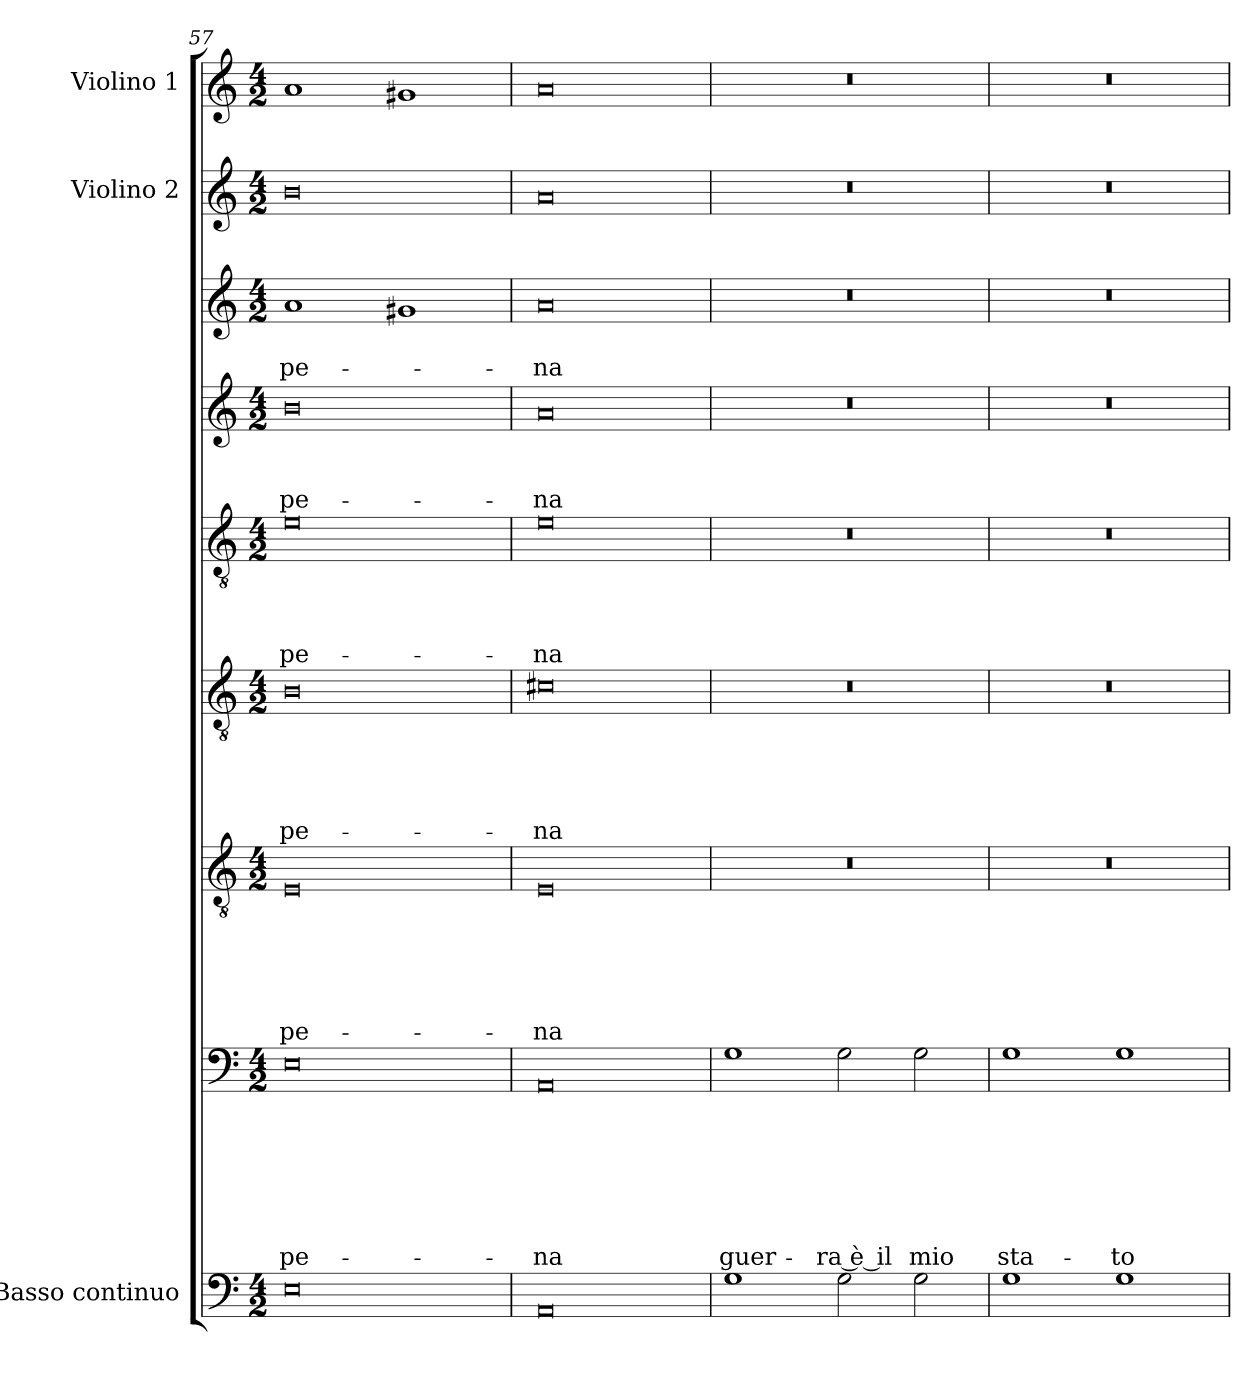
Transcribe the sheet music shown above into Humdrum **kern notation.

**kern	**kern	**text	**text	**text	**text	**text	**text	**text	**kern	**text	**text	**text	**text	**text	**text	**kern	**text	**text	**text	**text	**text	**kern	**text	**text	**text	**text	**kern	**text	**text	**text	**kern	**text	**text	**kern	**kern
*part9	*part8	*part8	*part8	*part8	*part8	*part8	*part8	*part8	*part7	*part7	*part7	*part7	*part7	*part7	*part7	*part6	*part6	*part6	*part6	*part6	*part6	*part5	*part5	*part5	*part5	*part5	*part4	*part4	*part4	*part4	*part3	*part3	*part3	*part2	*part1
*staff9	*staff8	*staff8	*staff8	*staff8	*staff8	*staff8	*staff8	*staff8	*staff7	*staff7	*staff7	*staff7	*staff7	*staff7	*staff7	*staff6	*staff6	*staff6	*staff6	*staff6	*staff6	*staff5	*staff5	*staff5	*staff5	*staff5	*staff4	*staff4	*staff4	*staff4	*staff3	*staff3	*staff3	*staff2	*staff1
*I"Basso continuo	*	*	*	*	*	*	*	*	*	*	*	*	*	*	*	*	*	*	*	*	*	*	*	*	*	*	*	*	*	*	*	*	*	*I"Violino 2	*I"Violino 1
*clefF4	*clefF4	*	*	*	*	*	*	*	*clefGv2	*	*	*	*	*	*	*clefGv2	*	*	*	*	*	*clefGv2	*	*	*	*	*clefG2	*	*	*	*clefG2	*	*	*clefG2	*clefG2
*k[]	*k[]	*	*	*	*	*	*	*	*k[]	*	*	*	*	*	*	*k[]	*	*	*	*	*	*k[]	*	*	*	*	*k[]	*	*	*	*k[]	*	*	*k[]	*k[]
*a:	*a:	*	*	*	*	*	*	*	*a:	*	*	*	*	*	*	*a:	*	*	*	*	*	*a:	*	*	*	*	*a:	*	*	*	*a:	*	*	*a:	*a:
*M4/2	*M4/2	*	*	*	*	*	*	*	*M4/2	*	*	*	*	*	*	*M4/2	*	*	*	*	*	*M4/2	*	*	*	*	*M4/2	*	*	*	*M4/2	*	*	*M4/2	*M4/2
=57	=57	=57	=57	=57	=57	=57	=57	=57	=57	=57	=57	=57	=57	=57	=57	=57	=57	=57	=57	=57	=57	=57	=57	=57	=57	=57	=57	=57	=57	=57	=57	=57	=57	=57	=57
!	!	!	!	!	!	!	!	!LO:LY:b	!	!	!	!	!	!	!LO:LY:b	!	!	!	!	!	!LO:LY:b	!	!	!	!	!LO:LY:b	!	!	!	!LO:LY:b	!	!	!LO:LY:b	!	!
0E	0E	.	.	.	.	.	.	pe-	0E	.	.	.	.	.	pe-	0B	.	.	.	.	pe-	0e	.	.	.	pe-	0b	.	.	pe-	1a	.	pe-	0b	1a
.	.	.	.	.	.	.	.	.	.	.	.	.	.	.	.	.	.	.	.	.	.	.	.	.	.	.	.	.	.	.	1g#X	.	.	.	1g#X
!!LO:PB:g=z
=58	=58	=58	=58	=58	=58	=58	=58	=58	=58	=58	=58	=58	=58	=58	=58	=58	=58	=58	=58	=58	=58	=58	=58	=58	=58	=58	=58	=58	=58	=58	=58	=58	=58	=58	=58
!	!	!	!	!	!	!	!	!LO:LY:b	!	!	!	!	!	!	!LO:LY:b	!	!	!	!	!	!LO:LY:b	!	!	!	!	!LO:LY:b	!	!	!	!LO:LY:b	!	!	!LO:LY:b	!	!
0AA	0AA	.	.	.	.	.	.	-na	0E	.	.	.	.	.	-na	0c#X	.	.	.	.	-na	0e	.	.	.	-na	0a	.	.	-na	0a	.	-na	0a	0a
=59	=59	=59	=59	=59	=59	=59	=59	=59	=59	=59	=59	=59	=59	=59	=59	=59	=59	=59	=59	=59	=59	=59	=59	=59	=59	=59	=59	=59	=59	=59	=59	=59	=59	=59	=59
!	!	!	!	!	!	!	!	!LO:LY:b	!	!	!	!	!	!	!	!	!	!	!	!	!	!	!	!	!	!	!	!	!	!	!	!	!	!	!
1G	1G	.	.	.	.	.	.	guer-	0r	.	.	.	.	.	.	0r	.	.	.	.	.	0r	.	.	.	.	0r	.	.	.	0r	.	.	0r	0r
!	!	!	!	!	!	!	!	!LO:LY:b	!	!	!	!	!	!	!	!	!	!	!	!	!	!	!	!	!	!	!	!	!	!	!	!	!	!	!
2G\	2G\	.	.	.	.	.	.	-ra è il	.	.	.	.	.	.	.	.	.	.	.	.	.	.	.	.	.	.	.	.	.	.	.	.	.	.	.
!	!	!	!	!	!	!	!	!LO:LY:b	!	!	!	!	!	!	!	!	!	!	!	!	!	!	!	!	!	!	!	!	!	!	!	!	!	!	!
2G\	2G\	.	.	.	.	.	.	mio	.	.	.	.	.	.	.	.	.	.	.	.	.	.	.	.	.	.	.	.	.	.	.	.	.	.	.
=60	=60	=60	=60	=60	=60	=60	=60	=60	=60	=60	=60	=60	=60	=60	=60	=60	=60	=60	=60	=60	=60	=60	=60	=60	=60	=60	=60	=60	=60	=60	=60	=60	=60	=60	=60
!	!	!	!	!	!	!	!	!LO:LY:b	!	!	!	!	!	!	!	!	!	!	!	!	!	!	!	!	!	!	!	!	!	!	!	!	!	!	!
1G	1G	.	.	.	.	.	.	sta-	0r	.	.	.	.	.	.	0r	.	.	.	.	.	0r	.	.	.	.	0r	.	.	.	0r	.	.	0r	0r
!	!	!	!	!	!	!	!	!LO:LY:b	!	!	!	!	!	!	!	!	!	!	!	!	!	!	!	!	!	!	!	!	!	!	!	!	!	!	!
1G	1G	.	.	.	.	.	.	-to	.	.	.	.	.	.	.	.	.	.	.	.	.	.	.	.	.	.	.	.	.	.	.	.	.	.	.
=	=	=	=	=	=	=	=	=	=	=	=	=	=	=	=	=	=	=	=	=	=	=	=	=	=	=	=	=	=	=	=	=	=	=	=
*-	*-	*-	*-	*-	*-	*-	*-	*-	*-	*-	*-	*-	*-	*-	*-	*-	*-	*-	*-	*-	*-	*-	*-	*-	*-	*-	*-	*-	*-	*-	*-	*-	*-	*-	*-
